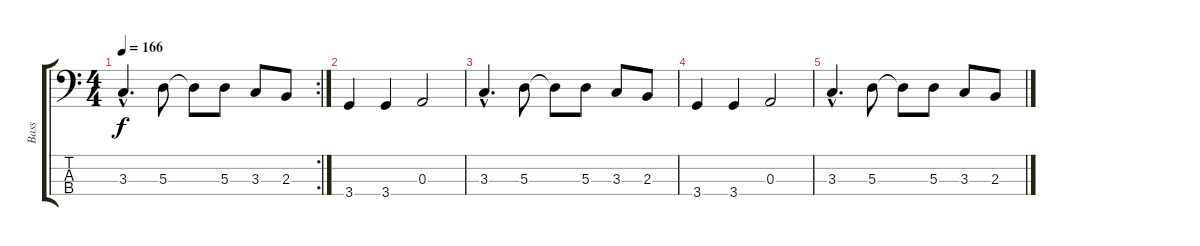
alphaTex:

\track ("Bass" "Bass") {instrument electricbassfinger}
\staff {score tabs}
\tuning (G2 D2 A1 E1) {hide}
\rc 2
\ts (4 4)
\tempo 166
\clef f4
\ks c
3.3{hac}.4{d dy f} 5.3.8 5.3{t}.8 5.3.8 3.3.8 2.3.8 |
3.4.4 3.4.4 0.3.2 |
3.3{hac}.4{d} 5.3.8 5.3{t}.8 5.3.8 3.3.8 2.3.8 |
3.4.4 3.4.4 0.3.2 |
3.3{hac}.4{d} 5.3.8 5.3{t}.8 5.3.8 3.3.8 2.3.8
